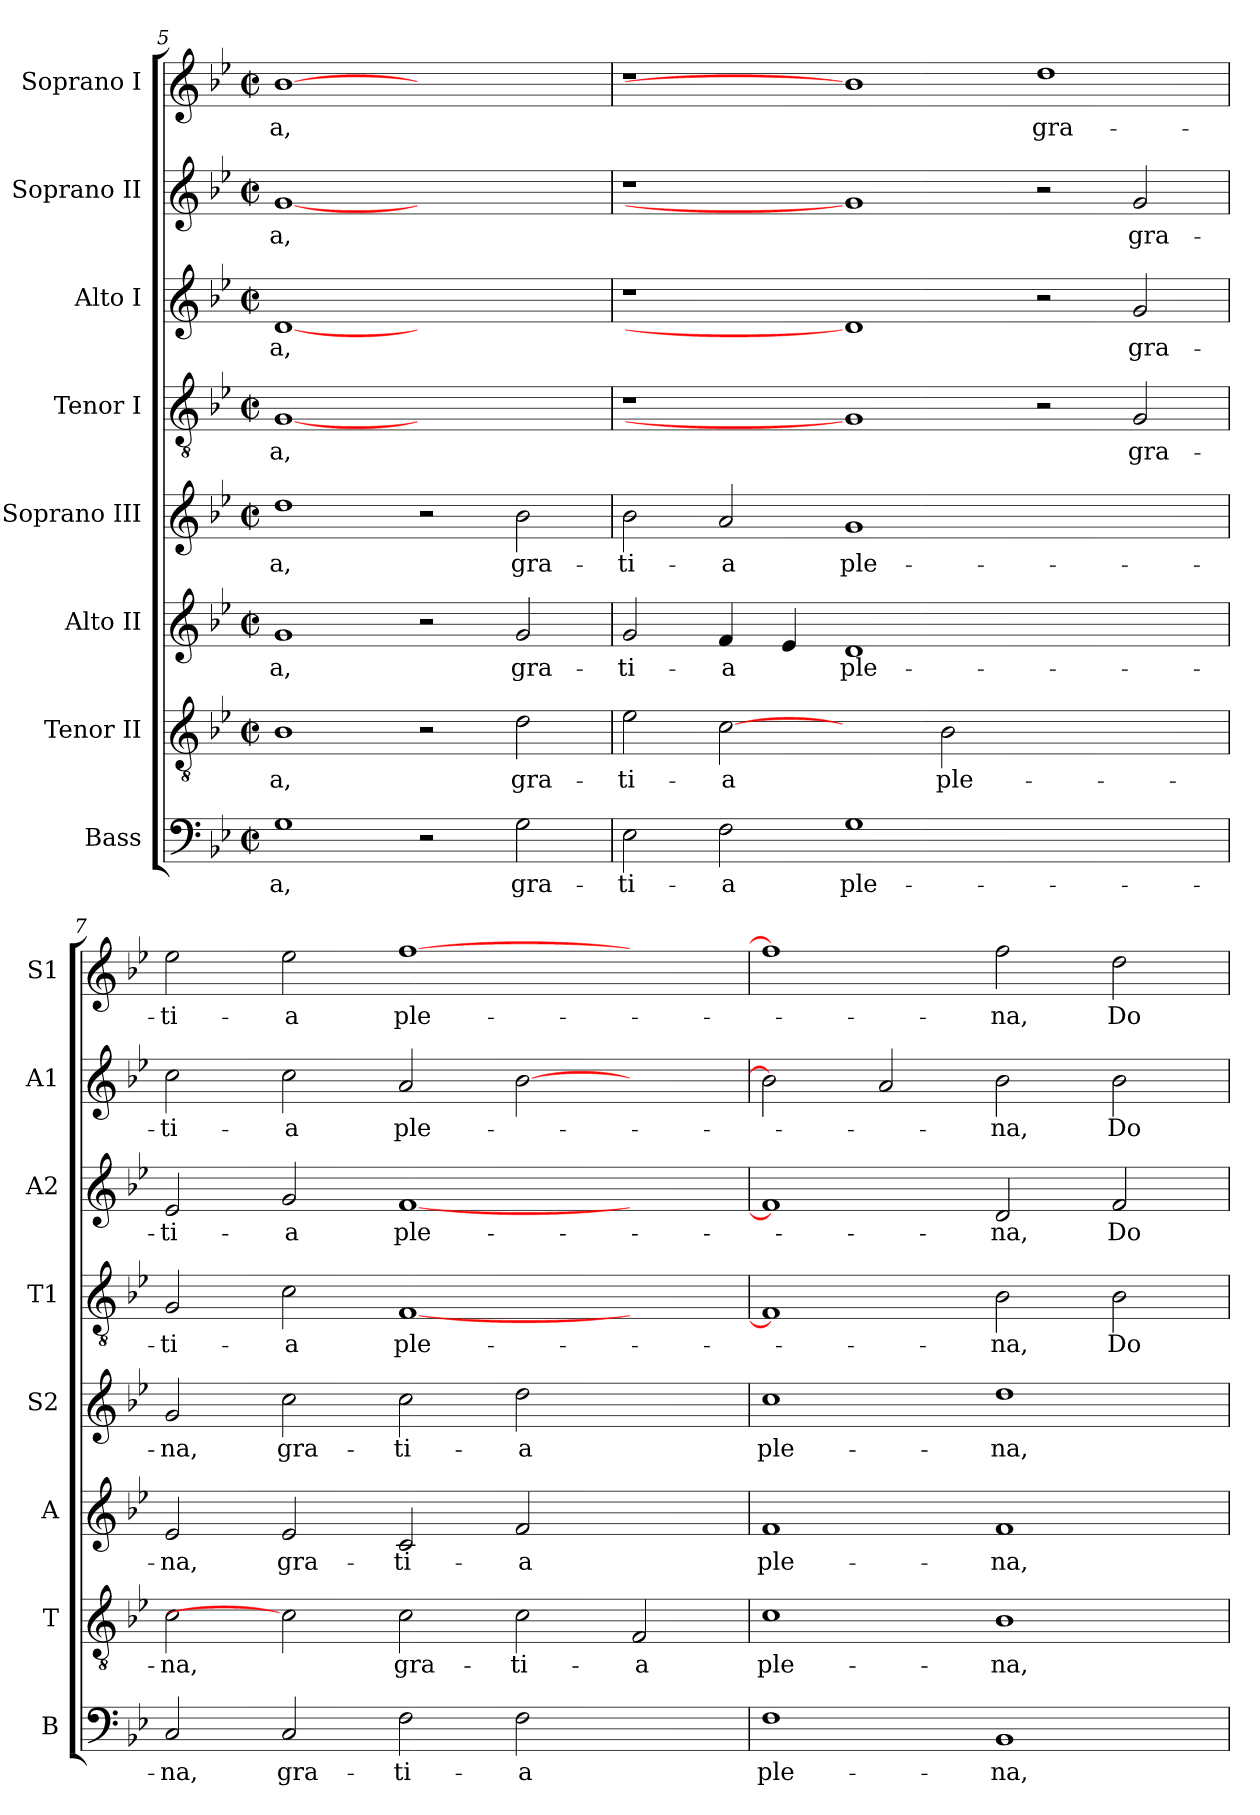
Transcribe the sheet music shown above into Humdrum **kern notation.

**kern	**text	**kern	**text	**kern	**text	**kern	**text	**kern	**text	**kern	**text	**kern	**text	**kern	**text
*part8	*part8	*part7	*part7	*part6	*part6	*part5	*part5	*part4	*part4	*part3	*part3	*part2	*part2	*part1	*part1
*staff8	*staff8	*staff7	*staff7	*staff6	*staff6	*staff5	*staff5	*staff4	*staff4	*staff3	*staff3	*staff2	*staff2	*staff1	*staff1
*I"Bass	*	*I"Tenor II	*	*I"Alto II	*	*I"Soprano III	*	*I"Tenor I	*	*I"Alto I	*	*I"Soprano II	*	*I"Soprano I	*
*I'B	*	*I'T	*	*I'A	*	*I'S2	*	*I'T1	*	*I'A2	*	*I'A1	*	*I'S1	*
*clefF4	*	*clefGv2	*	*clefG2	*	*clefG2	*	*clefGv2	*	*clefG2	*	*clefG2	*	*clefG2	*
*	*	*	*	*ITrd7c12	*	*	*	*	*	*	*	*	*	*	*
*k[b-e-]	*	*k[b-e-]	*	*k[b-e-]	*	*k[b-e-]	*	*k[b-e-]	*	*k[b-e-]	*	*k[b-e-]	*	*k[b-e-]	*
*B-:	*	*B-:	*	*B-:	*	*B-:	*	*B-:	*	*B-:	*	*B-:	*	*B-:	*
*M2/2	*	*M2/2	*	*M2/2	*	*M2/2	*	*M2/2	*	*M2/2	*	*M2/2	*	*M2/2	*
*met(c|)	*	*met(c|)	*	*met(c|)	*	*met(c|)	*	*met(c|)	*	*met(c|)	*	*met(c|)	*	*met(c|)	*
=5	=5	=5	=5	=5	=5	=5	=5	=5	=5	=5	=5	=5	=5	=5	=5
!	!LO:LY:b	!	!LO:LY:b	!	!LO:LY:b	!	!LO:LY:b	!	!LO:LY:b	!	!LO:LY:b	!	!LO:LY:b	!	!LO:LY:b
1G	-a,	1B-	-a,	1G	-a,	1dd	-a,	[1G	-a,	[1d	-a,	[1g	-a,	[1b-	-a,
2r	.	2r	.	2r	.	2r	.	1ryy	.	1ryy	.	1ryy	.	1ryy	.
!	!LO:LY:b	!	!LO:LY:b	!	!LO:LY:b	!	!LO:LY:b	!	!	!	!	!	!	!	!
2G\	gra-	2d\	gra-	2G/	gra-	2b-\	gra-	.	.	.	.	.	.	.	.
!!LO:PB:g=z
=6	=6	=6	=6	=6	=6	=6	=6	=6	=6	=6	=6	=6	=6	=6	=6
!	!LO:LY:b	!	!LO:LY:b	!	!LO:LY:b	!	!LO:LY:b	!	!	!	!	!	!	!	!
2E-\	-ti-	2e-\	-ti-	2G/	-ti-	2b-\	-ti-	1r	.	1r	.	1r	.	1r	.
!	!LO:LY:b	!	!LO:LY:b	!	!LO:LY:b	!	!LO:LY:b	!	!	!	!	!	!	!	!
2F\	-a	[2c	-a	4F/	-a	2a/	-a	.	.	.	.	.	.	.	.
.	.	.	.	4E-/	.	.	.	.	.	.	.	.	.	.	.
!	!LO:LY:b	!	!	!	!LO:LY:b	!	!LO:LY:b	!	!	!	!	!	!	!	!
1G	ple-	2ryy	.	1D	ple-	1g	ple-	1G]	.	1d]	.	1g]	.	1b-]	.
!	!	!	!LO:LY:b	!	!	!	!	!	!	!	!	!	!	!	!
.	.	2B-\	ple-	.	.	.	.	.	.	.	.	.	.	.	.
!	!	!	!	!	!	!	!	!	!	!	!	!	!	!	!LO:LY:b
1ryy	.	1ryy	.	1ryy	.	1ryy	.	2r	.	2r	.	2r	.	1dd	gra-
!	!	!	!	!	!	!	!	!	!LO:LY:b	!	!LO:LY:b	!	!LO:LY:b	!	!
.	.	.	.	.	.	.	.	2G/	gra-	2g/	gra-	2g/	gra-	.	.
=7	=7	=7	=7	=7	=7	=7	=7	=7	=7	=7	=7	=7	=7	=7	=7
!	!LO:LY:b	!	!LO:LY:b	!	!LO:LY:b	!	!LO:LY:b	!	!LO:LY:b	!	!LO:LY:b	!	!LO:LY:b	!	!LO:LY:b
2C/	-na,	2c\	-na,	2E-/	-na,	2g/	-na,	2G/	-ti-	2e-/	-ti-	2cc\	-ti-	2ee-\	-ti-
!	!LO:LY:b	!	!	!	!LO:LY:b	!	!LO:LY:b	!	!LO:LY:b	!	!LO:LY:b	!	!LO:LY:b	!	!LO:LY:b
2C/	gra-	2c]	.	2E-/	gra-	2cc\	gra-	2c\	-a	2g/	-a	2cc\	-a	2ee-\	-a
!	!LO:LY:b	!	!LO:LY:b	!	!LO:LY:b	!	!LO:LY:b	!	!LO:LY:b	!	!LO:LY:b	!	!LO:LY:b	!	!LO:LY:b
2F\	-ti-	2c\	gra-	2C/	-ti-	2cc\	-ti-	[<1F	ple-	[<1f	ple-	2a/	ple-	[>1ff	ple-
!	!LO:LY:b	!	!LO:LY:b	!	!LO:LY:b	!	!LO:LY:b	!	!	!	!	!	!	!	!
2F\	-a	2c\	-ti-	2F/	-a	2dd\	-a	.	.	.	.	[>2b-\	.	.	.
!	!	!	!LO:LY:b	!	!	!	!	!	!	!	!	!	!	!	!
2ryy	.	2F/	-a	2ryy	.	2ryy	.	2ryy	.	2ryy	.	2ryy	.	2ryy	.
=8	=8	=8	=8	=8	=8	=8	=8	=8	=8	=8	=8	=8	=8	=8	=8
!	!LO:LY:b	!	!LO:LY:b	!	!LO:LY:b	!	!LO:LY:b	!	!	!	!	!	!	!	!
1F	ple-	1c	ple-	1F	ple-	1cc	ple-	1F]	.	1f]	.	2b-\]	.	1ff]	.
.	.	.	.	.	.	.	.	.	.	.	.	2a/	.	.	.
!	!LO:LY:b	!	!LO:LY:b	!	!LO:LY:b	!	!LO:LY:b	!	!LO:LY:b	!	!LO:LY:b	!	!LO:LY:b	!	!LO:LY:b
1BB-	-na,	1B-	-na,	1F	-na,	1dd	-na,	2B-\	-na,	2d/	-na,	2b-\	-na,	2ff\	-na,
!	!	!	!	!	!	!	!	!	!LO:LY:b	!	!LO:LY:b	!	!LO:LY:b	!	!LO:LY:b
.	.	.	.	.	.	.	.	2B-\	Do-	2f/	Do-	2b-\	Do-	2dd\	Do-
=	=	=	=	=	=	=	=	=	=	=	=	=	=	=	=
*-	*-	*-	*-	*-	*-	*-	*-	*-	*-	*-	*-	*-	*-	*-	*-
